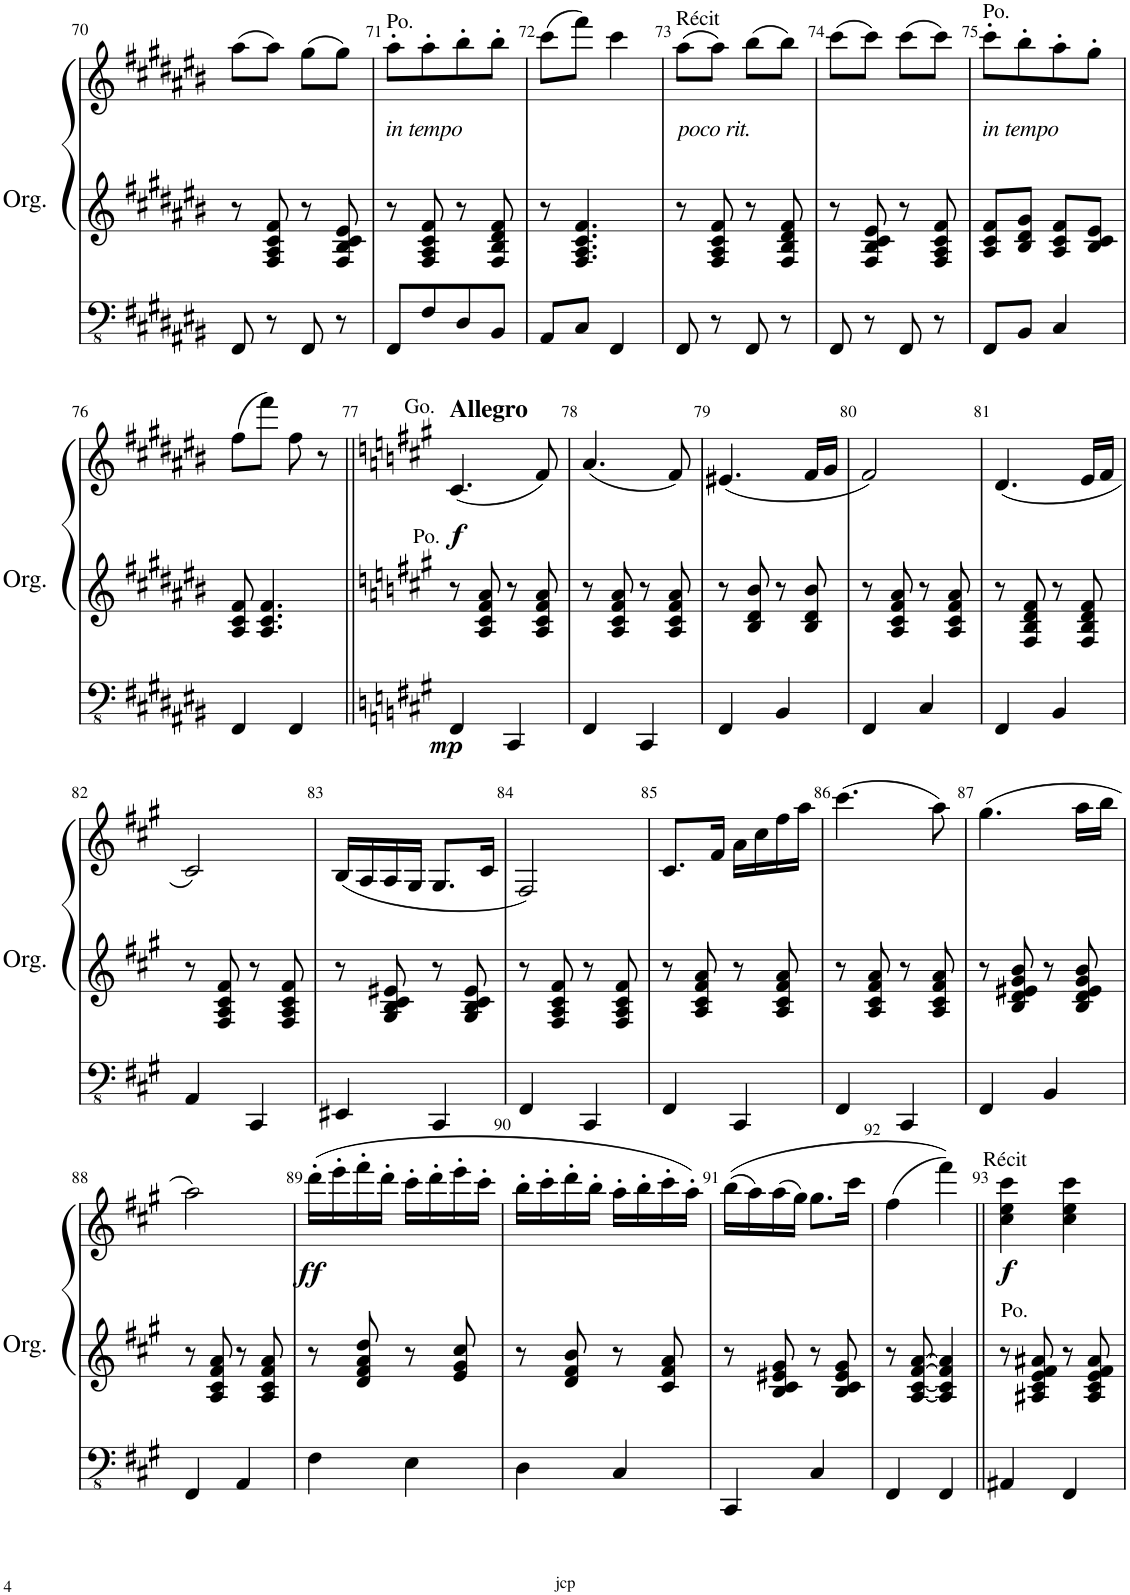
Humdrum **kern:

**kern	**kern	**kern	**dynam
*part1	*part1	*part1	*part1
*staff3	*staff2	*staff1	*staff1/2/3
*I"Orgue à tuyaux	*	*	*
*I'Org.	*	*	*
!!LO:PB:g=z
*clefFv4	*clefG2	*clefG2	*
*k[f#c#g#d#a#e#b#]	*k[f#c#g#d#a#e#b#]	*k[f#c#g#d#a#e#b#]	*
*M2/4	*M2/4	*M2/4	*
=70	=70	=70	=70
8FFF#/	8r	(8aa#\L	.
8r	8F#/ 8A#/ 8c#/ 8f#/	8aa#\J)	.
8FFF#/	8r	(8gg#\L	.
8r	8F#/ 8B#/ 8c#/ 8e#/	8gg#\J)	.
=71	=71	=71	=71
!	!	!LO:TX:a:t=Po.	!
!	!	!LO:TX:b:i:t=in tempo	!
8FFF#/L	8r	8aa#'\L	.
8FF#/	8F#/ 8A#/ 8c#/ 8f#/	8aa#'\	.
8DD#/	8r	8bb#'\	.
8BBB#/J	8F#/ 8B#/ 8d#/ 8f#/	8bb#'\J	.
=72	=72	=72	=72
8AAA#/L	8r	(8ccc#\L	.
8CC#/J	4.F#/ 4.A#/ 4.c#/ 4.f#/	8fff#\J)	.
4FFF#/	.	4ccc#\	.
=73	=73	=73	=73
!	!	!LO:TX:a:t=Récit	!
!	!	!LO:TX:b:i:t=poco rit.	!
8FFF#/	8r	(8aa#\L	.
8r	8F#/ 8A#/ 8c#/ 8f#/	8aa#\J)	.
8FFF#/	8r	(8bb#\L	.
8r	8F#/ 8B#/ 8d#/ 8f#/	8bb#\J)	.
=74	=74	=74	=74
8FFF#/	8r	(8ccc#\L	.
8r	8F#/ 8B#/ 8c#/ 8e#/	8ccc#\J)	.
8FFF#/	8r	(8ccc#\L	.
8r	8F#/ 8A#/ 8c#/ 8f#/	8ccc#\J)	.
=75	=75	=75	=75
!	!	!LO:TX:a:t=Po.	!
!	!	!LO:TX:b:i:t=in tempo	!
8FFF#/L	8A#/ 8c#/ 8f#/L	8ccc#'\L	.
8BBB#/J	8B#/ 8d#/ 8g#/J	8bb#'\	.
4CC#/	8A#/ 8c#/ 8f#/L	8aa#'\	.
.	8B#/ 8c#/ 8e#/J	8gg#'\J	.
!!LO:LB:g=z
=76	=76	=76	=76
4FFF#/	8A#/ 8c#/ 8f#/	(8ff#\L	.
.	4.A#/ 4.c#/ 4.f#/	8fff#\J)	.
4FFF#/	.	8ff#\	.
.	.	8r	.
=77||	=77||	=77||	=77||
*k[f#c#g#]	*k[f#c#g#]	*k[f#c#g#]	*
!	!	!LO:TX:a:t=Go.	!
!	!	!LO:TX:a:B:t=Allegro	!
!	!LO:TX:a:t=Po.	!	!
!	!	!	!LO:DY:b=3
!	!	!	!LO:DY:n=1:b
4FFF#/	8r	(4.c#/	mp f
.	8A/ 8c#/ 8f#/ 8a/	.	.
4CCC#/	8r	.	.
.	8A/ 8c#/ 8f#/ 8a/	8f#/)	.
=78	=78	=78	=78
4FFF#/	8r	(4.a/	.
.	8A/ 8c#/ 8f#/ 8a/	.	.
4CCC#/	8r	.	.
.	8A/ 8c#/ 8f#/ 8a/	8f#/)	.
=79	=79	=79	=79
4FFF#/	8r	(4.e#X/	.
.	8B/ 8d/ 8b/	.	.
4BBB/	8r	.	.
.	8B/ 8d/ 8b/	16f#/LL	.
.	.	16g#/JJ	.
=80	=80	=80	=80
4FFF#/	8r	2f#/)	.
.	8A/ 8c#/ 8f#/ 8a/	.	.
4CC#/	8r	.	.
.	8A/ 8c#/ 8f#/ 8a/	.	.
=81	=81	=81	=81
4FFF#/	8r	(4.d/	.
.	8F#/ 8B/ 8d/ 8f#/	.	.
4BBB/	8r	.	.
.	8F#/ 8B/ 8d/ 8f#/	16e/LL	.
.	.	16f#/JJ	.
!!LO:LB:g=z
=82	=82	=82	=82
4AAA/	8r	2c#/)	.
.	8F#/ 8A/ 8c#/ 8f#/	.	.
4CCC#/	8r	.	.
.	8F#/ 8A/ 8c#/ 8f#/	.	.
=83	=83	=83	=83
4EEE#X/	8r	(16B/LL	.
.	.	16A/	.
.	8G#/ 8B/ 8c#/ 8e#X/	16A/	.
.	.	16G#/JJ	.
4CCC#/	8r	8.G#/L	.
.	8G#/ 8B/ 8c#/ 8e#/	.	.
.	.	16c#/Jk	.
=84	=84	=84	=84
4FFF#/	8r	2F#/)	.
.	8F#/ 8A/ 8c#/ 8f#/	.	.
4CCC#/	8r	.	.
.	8F#/ 8A/ 8c#/ 8f#/	.	.
=85	=85	=85	=85
4FFF#/	8r	8.c#/L	.
.	8A/ 8c#/ 8f#/ 8a/	.	.
.	.	16f#/Jk	.
4CCC#/	8r	16a\LL	.
.	.	16cc#\	.
.	8A/ 8c#/ 8f#/ 8a/	16ff#\	.
.	.	16aa\JJ	.
=86	=86	=86	=86
4FFF#/	8r	(4.ccc#\	.
.	8A/ 8c#/ 8f#/ 8a/	.	.
4CCC#/	8r	.	.
.	8A/ 8c#/ 8f#/ 8a/	8aa\)	.
=87	=87	=87	=87
4FFF#/	8r	(4.gg#\	.
.	8B/ 8d/ 8e#X/ 8g#/ 8b/	.	.
4BBB/	8r	.	.
.	8B/ 8d/ 8e#/ 8g#/ 8b/	16aa\LL	.
.	.	16bb\JJ	.
!!LO:LB:g=z
=88	=88	=88	=88
4FFF#/	8r	2aa\)	.
.	8A/ 8c#/ 8f#/ 8a/	.	.
4AAA/	8r	.	.
.	8A/ 8c#/ 8f#/ 8a/	.	.
=89	=89	=89	=89
!	!	!	!LO:DY:b
4FF#\	8r	(16ddd'\LL	ff
.	.	16eee'\	.
.	8d/ 8f#/ 8a/ 8dd/	16fff#'\	.
.	.	16ddd'\JJ	.
4EE\	8r	16ccc#'\LL	.
.	.	16ddd'\	.
.	8e/ 8g#/ 8cc#/	16eee'\	.
.	.	16ccc#'\JJ	.
=90	=90	=90	=90
4DD\	8r	16bb'\LL	.
.	.	16ccc#'\	.
.	8d/ 8f#/ 8b/	16ddd'\	.
.	.	16bb'\JJ	.
4CC#/	8r	16aa'\LL	.
.	.	16bb'\	.
.	8c#/ 8f#/ 8a/	16ccc#'\	.
.	.	16aa'\JJ)	.
=91	=91	=91	=91
4CCC#/	8r	((16bb\LL	.
.	.	16aa\)	.
.	8B/ 8c#/ 8e#X/ 8g#/	(16aa\	.
.	.	16gg#\JJ)	.
4CC#/	8r	8.gg#\L	.
.	8B/ 8c#/ 8e#/ 8g#/	.	.
.	.	16ccc#\Jk	.
=92	=92	=92	=92
4FFF#/	8r	(4ff#\	.
.	[8A/ [8c#/ [8f#/ [8a/	.	.
4FFF#/	4A/] 4c#/] 4f#/] 4a/]	4fff#\))	.
=93||	=93||	=93||	=93||
!	!	!LO:TX:a:t=Récit	!
!	!	!	!LO:DY:b
4AAA#X/	8r	4cc#\ 4ee\ 4ccc#\	f
!	!LO:TX:a:t=Po.	!	!
.	8A#X/ 8c#/ 8e/ 8f#/ 8a#X/	.	.
4FFF#/	8r	4cc#\ 4ee\ 4ccc#\	.
.	8A#/ 8c#/ 8e/ 8f#/ 8a#/	.	.
=	=	=	=
*-	*-	*-	*-
